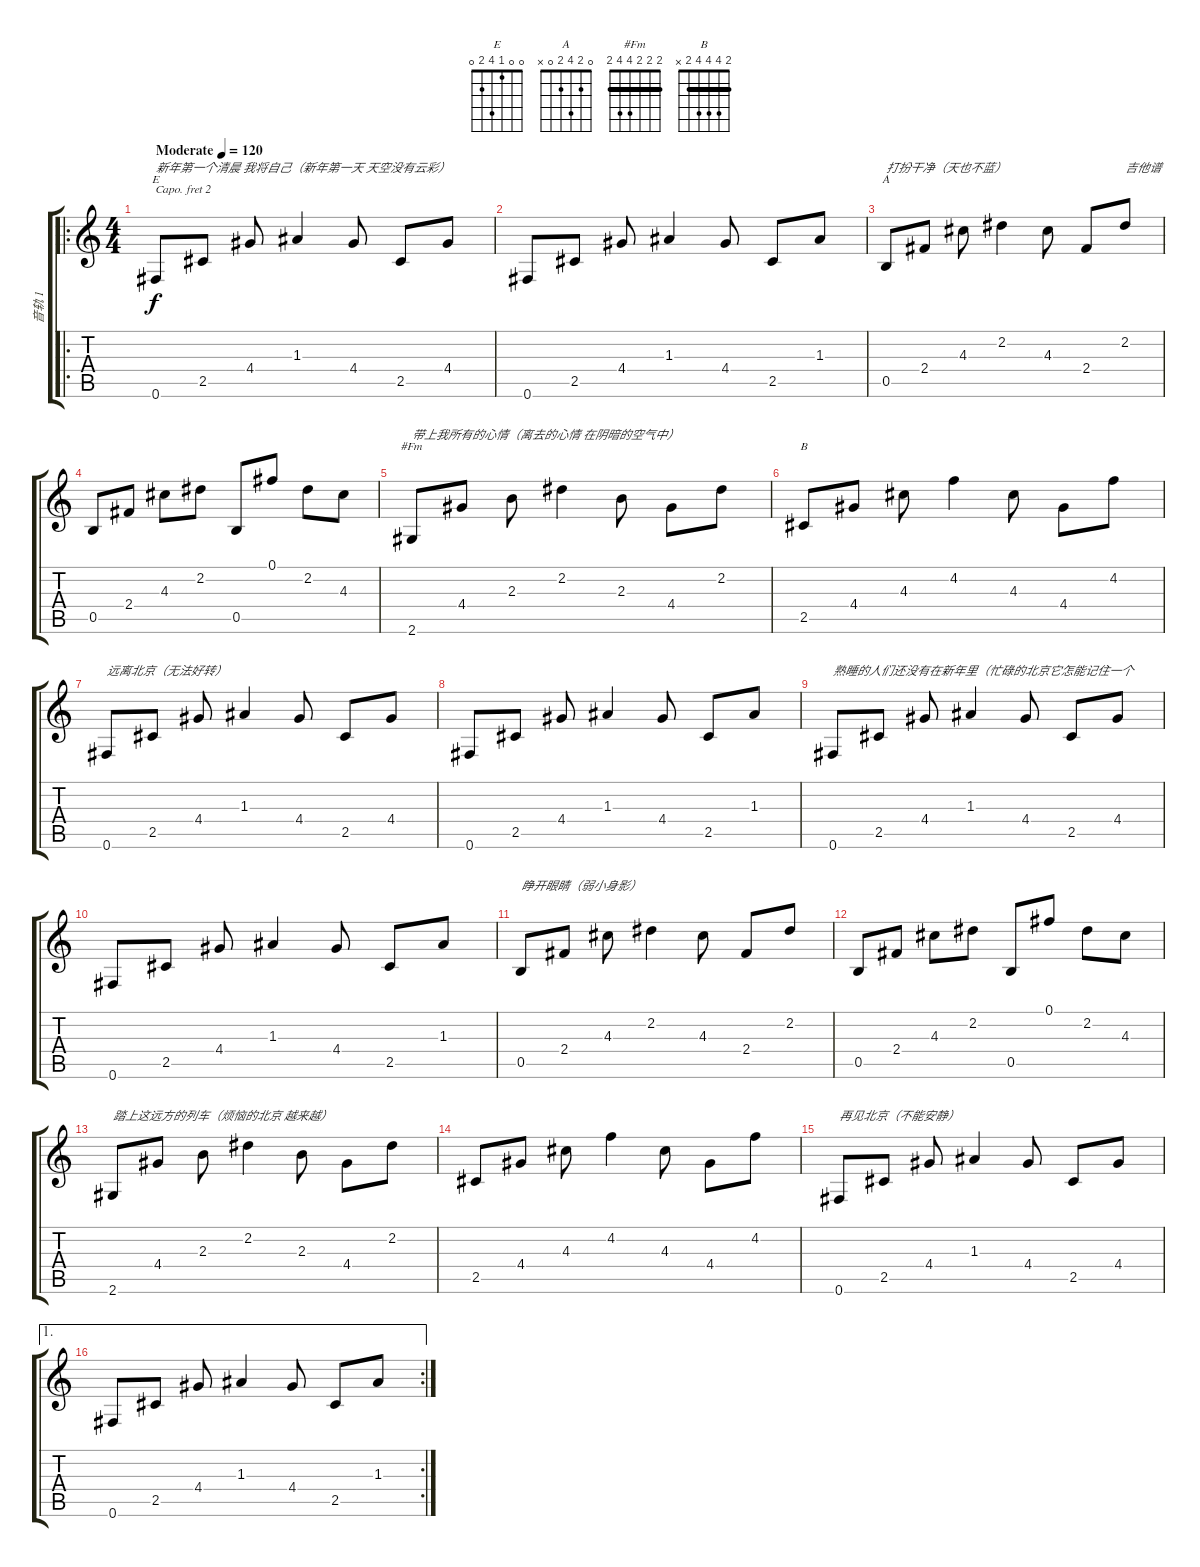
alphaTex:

\track ("音轨 1" "音轨 1") {instrument acousticguitarsteel}
\staff {score tabs}
\capo 2
\tuning (E4 B3 G3 D3 A2 E2) {hide}
\chord ("E" 0 0 1 4 2 0)
\chord ("A" 0 2 4 2 0 x)
\chord ("#Fm" 2 2 2 4 4 2) {barre 2}
\chord ("B" 2 4 4 4 2 x) {barre 2}
\ro
\ts (4 4)
\tempo (120 "Moderate")
\clef g2
\ks c
0.6.8{ch "E" txt "新年第一个清晨 我将自己（新年第一天 天空没有云彩）" dy f instrument acousticguitarsteel} 2.5.8 4.4.8 1.3.4 4.4.8 2.5.8 4.4.8 |
0.6.8 2.5.8 4.4.8 1.3.4 4.4.8 2.5.8 1.3.8 |
0.5.8{ch "A" txt "打扮干净（天也不蓝）"} 2.4.8 4.3.8 2.2.4 4.3.8 2.4.8 2.2.8{txt "吉他谱"} |
0.5.8 2.4.8 4.3.8 2.2.8 0.5.8 0.1.8 2.2.8 4.3.8 |
2.6.8{ch "#Fm" txt "带上我所有的心情（离去的心情 在阴暗的空气中）"} 4.4.8 2.3.8 2.2.4 2.3.8 4.4.8 2.2.8 |
2.5.8{ch "B"} 4.4.8 4.3.8 4.2.4 4.3.8 4.4.8 4.2.8 |
0.6.8{txt "远离北京（无法好转）"} 2.5.8 4.4.8 1.3.4 4.4.8 2.5.8 4.4.8 |
0.6.8 2.5.8 4.4.8 1.3.4 4.4.8 2.5.8 1.3.8 |
0.6.8{txt "熟睡的人们还没有在新年里（忙碌的北京它怎能记住一个"} 2.5.8 4.4.8 1.3.4 4.4.8 2.5.8 4.4.8 |
0.6.8 2.5.8 4.4.8 1.3.4 4.4.8 2.5.8 1.3.8 |
0.5.8{txt "睁开眼睛（弱小身影）"} 2.4.8 4.3.8 2.2.4 4.3.8 2.4.8 2.2.8 |
0.5.8 2.4.8 4.3.8 2.2.8 0.5.8 0.1.8 2.2.8 4.3.8 |
2.6.8{txt "踏上这远方的列车（烦恼的北京 越来越）"} 4.4.8 2.3.8 2.2.4 2.3.8 4.4.8 2.2.8 |
2.5.8 4.4.8 4.3.8 4.2.4 4.3.8 4.4.8 4.2.8 |
0.6.8{txt "再见北京（不能安静）"} 2.5.8 4.4.8 1.3.4 4.4.8 2.5.8 4.4.8 |
\ae 1
\rc 2
0.6.8 2.5.8 4.4.8 1.3.4 4.4.8 2.5.8 1.3.8
